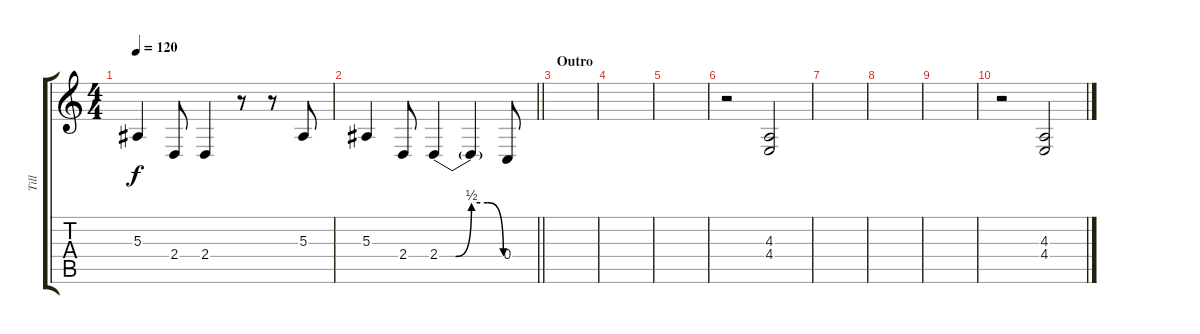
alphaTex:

\track ("Till" "Till") {instrument bassoon}
\staff {score tabs}
\tuning (D4 A3 F3 C3 G2 C2) {hide}
\ts (4 4)
\tempo 120
\clef g2
\ks c
5.3.4{dy f} 2.4.8 2.4.4 r.8 r.8 5.3.8 |
\barLineRight lightlight
5.3.4 2.4.8 2.4{be (custom 0 0 15 0 30 2 45 2 60 0)}.4 2.4{t}.4 0.4.8 |
\section ("" "Outro")
|
|
|
r.2 (4.3 4.4).2{instrument gunshot} |
|
|
|
r.2 (4.3 4.4).2{instrument gunshot}
